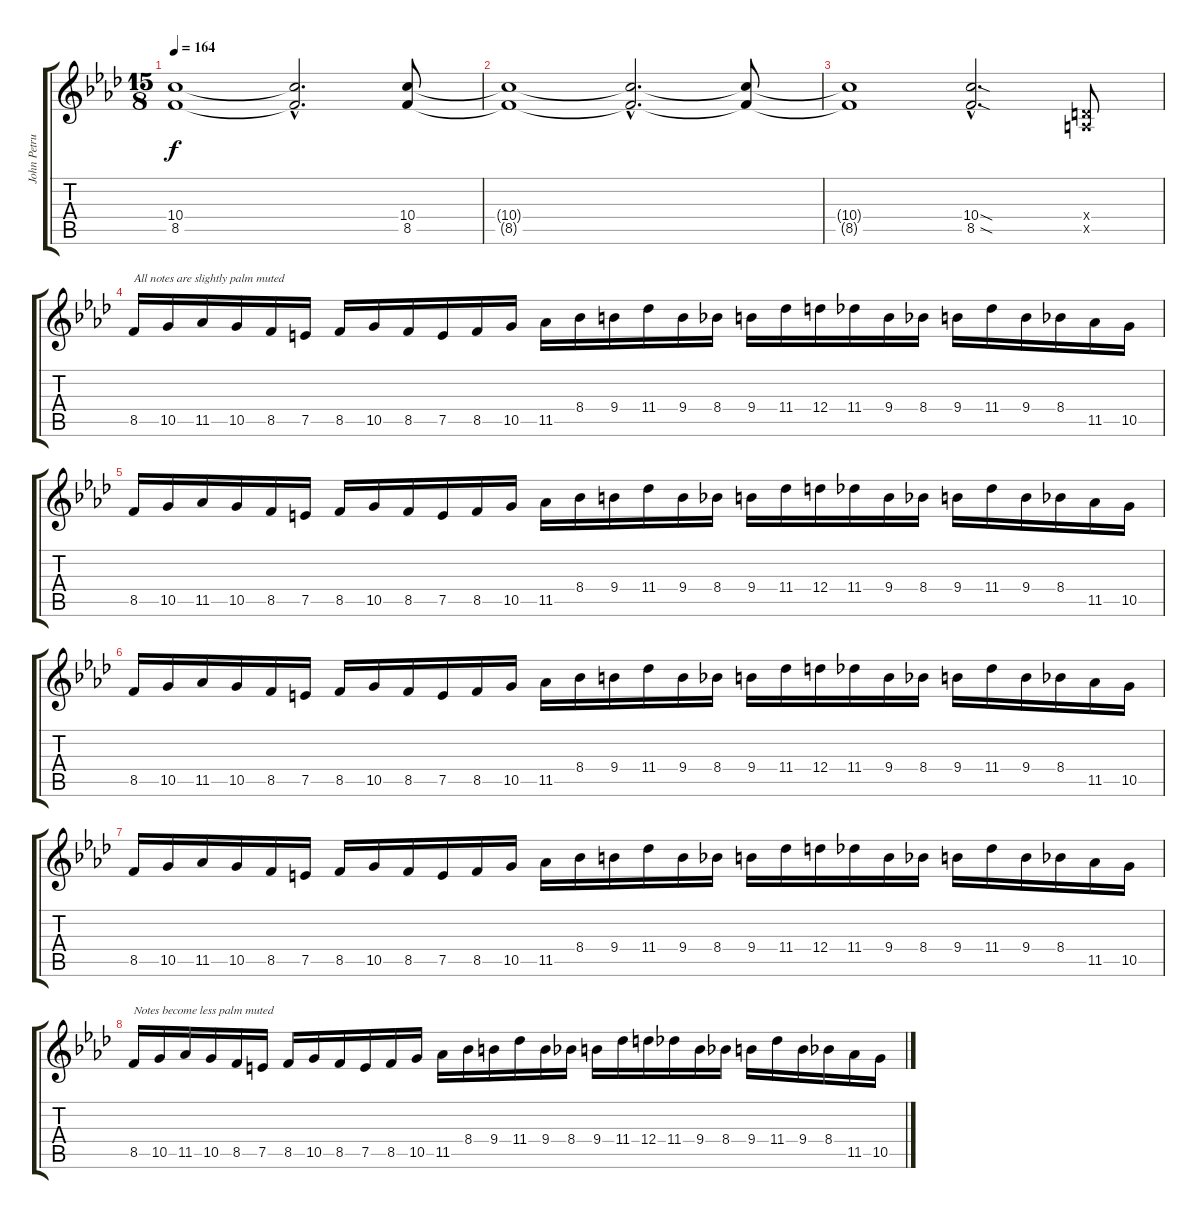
\track ("John Petrucci - Guitar 1 w/dist." "John Petru") {instrument distortionguitar}
\staff {score tabs}
\tuning (E4 B3 G3 D3 A2 E2) {hide}
\ts (15 8)
\tempo 164
\clef g2
\ks ab
(10.4{t} 8.5{t}).1{dy f} (10.4{hac t} 8.5{hac t}).2{d} (10.4 8.5).8 |
(10.4{t} 8.5{t}).1 (10.4{hac t} 8.5{hac t}).2{d} (10.4{t} 8.5{t}).8 |
(10.4{t} 8.5{t}).1 (10.4{sod hac} 8.5{sod hac}).2{d} (0.4{x} 0.5{x}).8 |
8.5.16{txt "All notes are slightly palm muted"} 10.5.16 11.5.16 10.5.16 8.5.16 7.5.16 8.5.16 10.5.16 8.5.16 7.5.16 8.5.16 10.5.16 11.5.16 8.4.16 9.4.16 11.4.16 9.4.16 8.4.16 9.4.16 11.4.16 12.4.16 11.4.16 9.4.16 8.4.16 9.4.16 11.4.16 9.4.16 8.4.16 11.5.16 10.5.16 |
8.5.16 10.5.16 11.5.16 10.5.16 8.5.16 7.5.16 8.5.16 10.5.16 8.5.16 7.5.16 8.5.16 10.5.16 11.5.16 8.4.16 9.4.16 11.4.16 9.4.16 8.4.16 9.4.16 11.4.16 12.4.16 11.4.16 9.4.16 8.4.16 9.4.16 11.4.16 9.4.16 8.4.16 11.5.16 10.5.16 |
8.5.16 10.5.16 11.5.16 10.5.16 8.5.16 7.5.16 8.5.16 10.5.16 8.5.16 7.5.16 8.5.16 10.5.16 11.5.16 8.4.16 9.4.16 11.4.16 9.4.16 8.4.16 9.4.16 11.4.16 12.4.16 11.4.16 9.4.16 8.4.16 9.4.16 11.4.16 9.4.16 8.4.16 11.5.16 10.5.16 |
8.5.16 10.5.16 11.5.16 10.5.16 8.5.16 7.5.16 8.5.16 10.5.16 8.5.16 7.5.16 8.5.16 10.5.16 11.5.16 8.4.16 9.4.16 11.4.16 9.4.16 8.4.16 9.4.16 11.4.16 12.4.16 11.4.16 9.4.16 8.4.16 9.4.16 11.4.16 9.4.16 8.4.16 11.5.16 10.5.16 |
8.5.16{txt "Notes become less palm muted" volume 16 balance 2} 10.5.16 11.5.16 10.5.16 8.5.16 7.5.16 8.5.16 10.5.16 8.5.16 7.5.16 8.5.16 10.5.16 11.5.16 8.4.16 9.4.16 11.4.16 9.4.16 8.4.16 9.4.16 11.4.16 12.4.16 11.4.16 9.4.16 8.4.16 9.4.16 11.4.16 9.4.16 8.4.16 11.5.16 10.5.16
